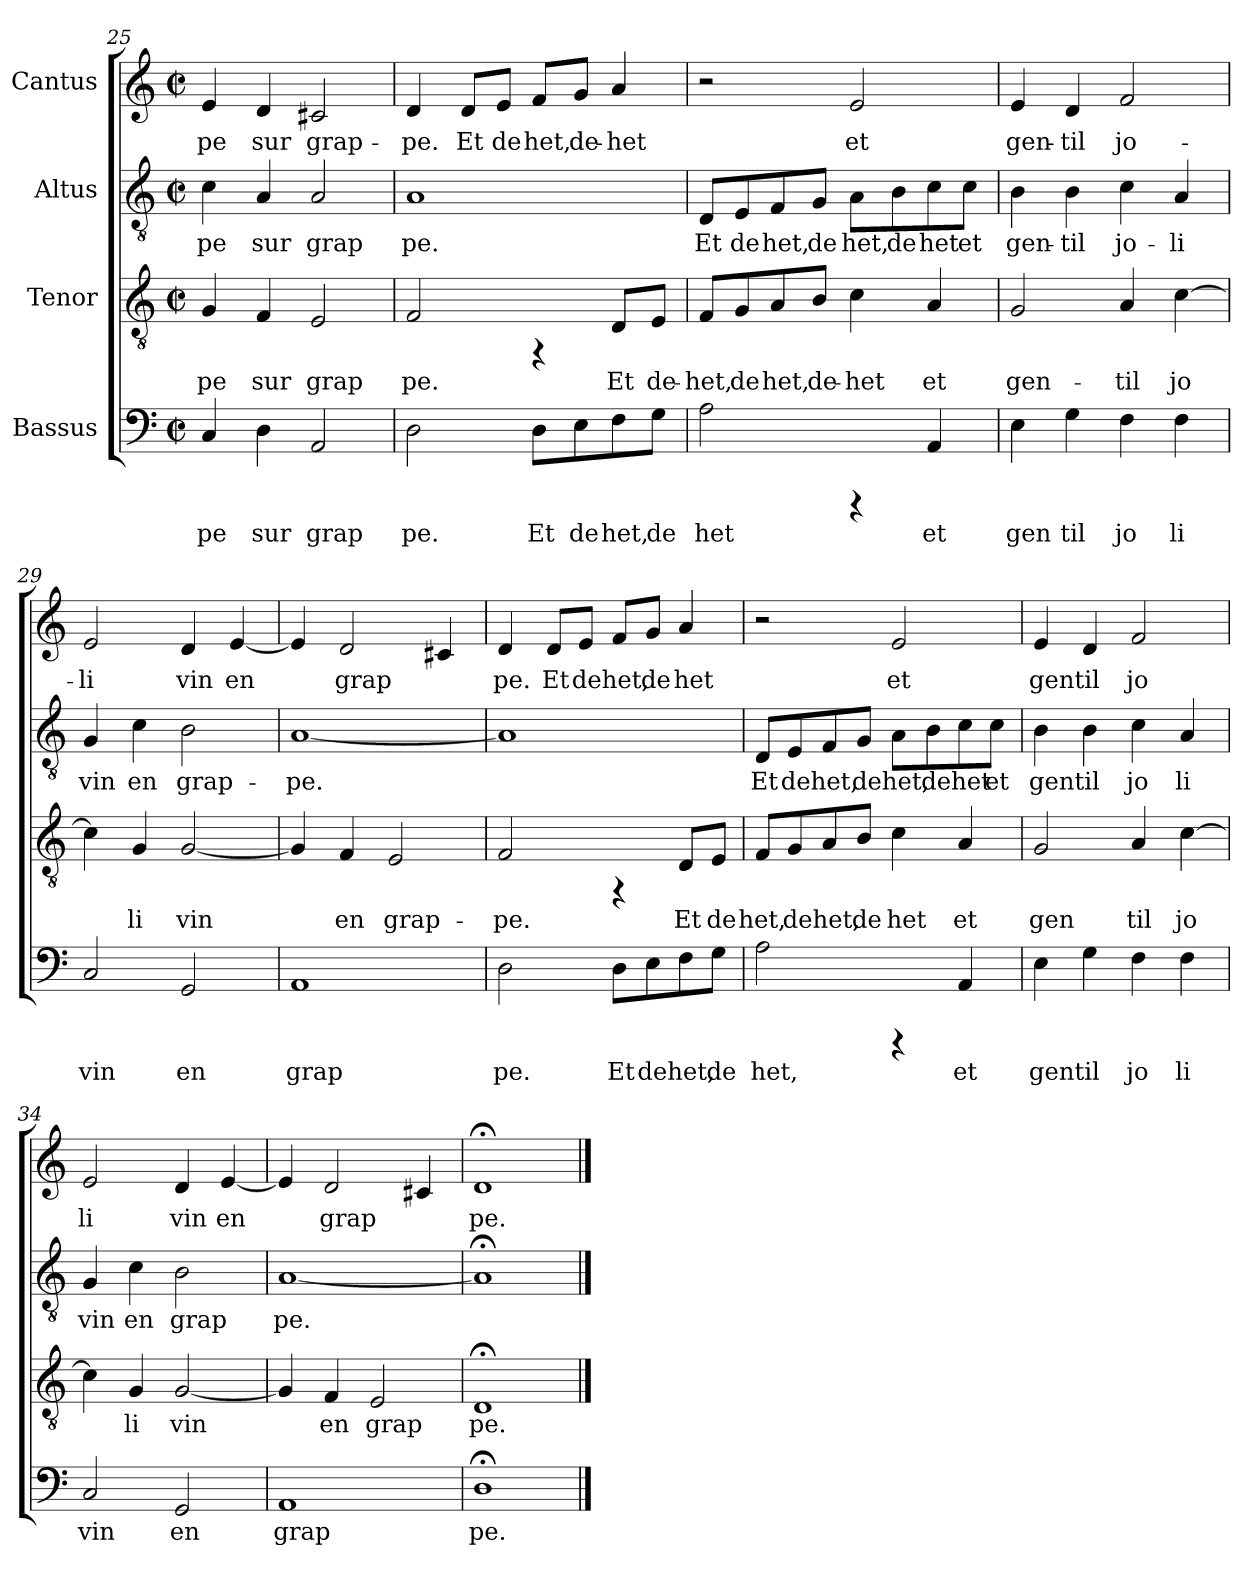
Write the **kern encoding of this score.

**kern	**text	**kern	**text	**kern	**text	**kern	**text
*part4	*part4	*part3	*part3	*part2	*part2	*part1	*part1
*staff4	*staff4	*staff3	*staff3	*staff2	*staff2	*staff1	*staff1
*I"Bassus	*	*I"Tenor	*	*I"Altus	*	*I"Cantus	*
*clefF4	*	*clefGv2	*	*clefGv2	*	*clefG2	*
*k[]	*	*k[]	*	*k[]	*	*k[]	*
*C:	*	*C:	*	*C:	*	*C:	*
*M2/2	*	*M2/2	*	*M2/2	*	*M2/2	*
*met(c|)	*	*met(c|)	*	*met(c|)	*	*met(c|)	*
=25	=25	=25	=25	=25	=25	=25	=25
!	!LO:LY:b:cj	!	!LO:LY:b:cj	!	!LO:LY:b:cj	!	!LO:LY:b:cj
4C/	pe	4G/	pe	4c\	pe	4e/	-pe
!	!LO:LY:b:cj	!	!LO:LY:b:cj	!	!LO:LY:b:cj	!	!LO:LY:b:cj
4D\	sur	4F/	sur	4A/	sur	4d/	sur
!	!LO:LY:b:cj	!	!LO:LY:b:cj	!	!LO:LY:b:cj	!	!LO:LY:b:cj
2AA/	grap	2E/	grap	2A/	grap	2c#X/	grap-
!!LO:LB:g=z
=26	=26	=26	=26	=26	=26	=26	=26
!	!LO:LY:b:cj	!	!LO:LY:b:cj	!	!LO:LY:b:cj	!	!LO:LY:b:cj
2D\	pe.	2F/	pe.	1A	pe.	4d/	-pe.
!	!	!	!	!	!	!	!LO:LY:b:cj
.	.	.	.	.	.	8d/L	Et
!	!	!	!	!	!	!	!LO:LY:b:cj
.	.	.	.	.	.	8e/J	de
!	!LO:LY:b:cj	!	!	!	!	!	!LO:LY:b:cj
8D\L	Et	4rFF	.	.	.	8f/L	het,
!	!LO:LY:b:cj	!	!	!	!	!	!LO:LY:b:cj
8E\	de	.	.	.	.	8g/J	de-
!	!LO:LY:b:cj	!	!LO:LY:b:cj	!	!	!	!LO:LY:b:cj
8F\	het,	8D/L	Et	.	.	4a/	-het
!	!LO:LY:b:cj	!	!LO:LY:b:cj	!	!	!	!
8G\J	de	8E/J	de-	.	.	.	.
=27	=27	=27	=27	=27	=27	=27	=27
!	!LO:LY:b:cj	!	!LO:LY:b:cj	!	!LO:LY:b:cj	!	!
2A\	het	8F/L	-het,	8D/L	Et	2r	.
!	!	!	!LO:LY:b:cj	!	!LO:LY:b:cj	!	!
.	.	8G/	de	8E/	de	.	.
!	!	!	!LO:LY:b:cj	!	!LO:LY:b:cj	!	!
.	.	8A/	het,	8F/	het,	.	.
!	!	!	!LO:LY:b:cj	!	!LO:LY:b:cj	!	!
.	.	8B/J	de-	8G/J	de	.	.
!	!	!	!LO:LY:b:cj	!	!LO:LY:b:cj	!	!LO:LY:b:cj
4rCCC	.	4c\	-het	8A\L	het,	2e/	et
!	!	!	!	!	!LO:LY:b:cj	!	!
.	.	.	.	8B\	de	.	.
!	!LO:LY:b:cj	!	!LO:LY:b:cj	!	!LO:LY:b:cj	!	!
4AA/	et	4A/	et	8c\	het	.	.
!	!	!	!	!	!LO:LY:b:cj	!	!
.	.	.	.	8c\J	et	.	.
=28	=28	=28	=28	=28	=28	=28	=28
!	!LO:LY:b:cj	!	!LO:LY:b:cj	!	!LO:LY:b:cj	!	!LO:LY:b:cj
4E\	gen	2G/	gen-	4B\	gen-	4e/	gen-
!	!LO:LY:b:cj	!	!	!	!LO:LY:b:cj	!	!LO:LY:b:cj
4G\	til	.	.	4B\	-til	4d/	-til
!	!LO:LY:b:cj	!	!LO:LY:b:cj	!	!LO:LY:b:cj	!	!LO:LY:b:cj
4F\	jo	4A/	-til	4c\	jo-	2f/	jo-
!	!LO:LY:b:cj	!	!LO:LY:b:cj	!	!LO:LY:b:cj	!	!
4F\	li	[>4c\	jo-	4A/	-li	.	.
=29	=29	=29	=29	=29	=29	=29	=29
!	!LO:LY:b:cj	!	!LO:LY:b:cj	!	!LO:LY:b:cj	!	!LO:LY:b:cj
2C/	vin	4c\]	--	4G/	vin	2e/	-li
!	!	!	!LO:LY:b:cj	!	!LO:LY:b:cj	!	!
.	.	4G/	-li	4c\	en	.	.
!	!LO:LY:b:cj	!	!LO:LY:b:cj	!	!LO:LY:b:cj	!	!LO:LY:b:cj
2GG/	en	[<2G/	vin	2B\	grap-	4d/	vin
!	!	!	!	!	!	!	!LO:LY:b:cj
.	.	.	.	.	.	[<4e/	en
=30	=30	=30	=30	=30	=30	=30	=30
!	!LO:LY:b:cj	!	!LO:LY:b:cj	!	!LO:LY:b:cj	!	!LO:LY:b:cj
1AA	grap	4G/]	.	[<1A	-pe.	4e/]	.
!	!	!	!LO:LY:b:cj	!	!	!	!LO:LY:b:cj
.	.	4F/	en	.	.	2d/	grap-
!	!	!	!LO:LY:b:cj	!	!	!	!
.	.	2E/	grap-	.	.	.	.
!	!	!	!	!	!	!	!LO:LY:b:cj
.	.	.	.	.	.	4c#/	--
!!LO:PB:g=z
=31	=31	=31	=31	=31	=31	=31	=31
!	!LO:LY:b:cj	!	!LO:LY:b:cj	!	!LO:LY:b:cj	!	!LO:LY:b:cj
2D\	pe.	2F/	-pe.	1A]	.	4d/	-pe.
!	!	!	!	!	!	!	!LO:LY:b:cj
.	.	.	.	.	.	8d/L	Et
!	!	!	!	!	!	!	!LO:LY:b:cj
.	.	.	.	.	.	8e/J	dehet,
!	!LO:LY:b:cj	!	!	!	!	!	!LO:LY:b:cj
8D\L	Et	4rFF	.	.	.	8f/L	.
!	!LO:LY:b:cj	!	!	!	!	!	!LO:LY:b:cj
8E\	dehet,	.	.	.	.	8g/J	de
!	!LO:LY:b:cj	!	!LO:LY:b:cj	!	!	!	!LO:LY:b:cj
8F\	.	8D/L	Et	.	.	4a/	het
!	!LO:LY:b:cj	!	!LO:LY:b:cj	!	!	!	!
8G\J	de	8E/J	de	.	.	.	.
=32	=32	=32	=32	=32	=32	=32	=32
!	!LO:LY:b:cj	!	!LO:LY:b:cj	!	!LO:LY:b:cj	!	!
2A\	het,	8F/L	het,	8D/L	Et	2r	.
!	!	!	!LO:LY:b:cj	!	!LO:LY:b:cj	!	!
.	.	8G/	dehet,	8E/	dehet,	.	.
!	!	!	!LO:LY:b:cj	!	!LO:LY:b:cj	!	!
.	.	8A/	.	8F/	.	.	.
!	!	!	!LO:LY:b:cj	!	!LO:LY:b:cj	!	!
.	.	8B/J	de	8G/J	dehet,	.	.
!	!	!	!LO:LY:b:cj	!	!LO:LY:b:cj	!	!LO:LY:b:cj
4rCCC	.	4c\	het	8A\L	.	2e/	et
!	!	!	!	!	!LO:LY:b:cj	!	!
.	.	.	.	8B\	dehet	.	.
!	!LO:LY:b:cj	!	!LO:LY:b:cj	!	!LO:LY:b:cj	!	!
4AA/	et	4A/	et	8c\	.	.	.
!	!	!	!	!	!LO:LY:b:cj	!	!
.	.	.	.	8c\J	et	.	.
=33	=33	=33	=33	=33	=33	=33	=33
!	!LO:LY:b:cj	!	!LO:LY:b:cj	!	!LO:LY:b:cj	!	!LO:LY:b:cj
4E\	gentil	2G/	gen	4B\	gentil	4e/	gentil
!	!LO:LY:b:cj	!	!	!	!LO:LY:b:cj	!	!LO:LY:b:cj
4G\	.	.	.	4B\	.	4d/	.
!	!LO:LY:b:cj	!	!LO:LY:b:cj	!	!LO:LY:b:cj	!	!LO:LY:b:cj
4F\	jo	4A/	til	4c\	jo	2f/	jo
!	!LO:LY:b:cj	!	!LO:LY:b:cj	!	!LO:LY:b:cj	!	!
4F\	li	[>4c\	jo	4A/	li	.	.
=34	=34	=34	=34	=34	=34	=34	=34
!	!LO:LY:b:cj	!	!LO:LY:b:cj	!	!LO:LY:b:cj	!	!LO:LY:b:cj
2C/	vin	4c\]	.	4G/	vin	2e/	li
!	!	!	!LO:LY:b:cj	!	!LO:LY:b:cj	!	!
.	.	4G/	li	4c\	en	.	.
!	!LO:LY:b:cj	!	!LO:LY:b:cj	!	!LO:LY:b:cj	!	!LO:LY:b:cj
2GG/	en	[<2G/	vin	2B\	grap	4d/	vin
!	!	!	!	!	!	!	!LO:LY:b:cj
.	.	.	.	.	.	[<4e/	en
=35	=35	=35	=35	=35	=35	=35	=35
!	!LO:LY:b:cj	!	!LO:LY:b:cj	!	!LO:LY:b:cj	!	!LO:LY:b:cj
1AA	grap	4G/]	.	[<1A	pe.	4e/]	.
!	!	!	!LO:LY:b:cj	!	!	!	!LO:LY:b:cj
.	.	4F/	en	.	.	2d/	grap
!	!	!	!LO:LY:b:cj	!	!	!	!
.	.	2E/	grap	.	.	.	.
!	!	!	!	!	!	!	!LO:LY:b:cj
.	.	.	.	.	.	4c#/	.
=36	=36	=36	=36	=36	=36	=36	=36
!	!LO:LY:b:cj	!	!LO:LY:b:cj	!	!LO:LY:b:cj	!	!LO:LY:b:cj
1D;<	pe.	1D;<	pe.	1A;<]	.	1d;<	pe.
==	==	==	==	==	==	==	==
*-	*-	*-	*-	*-	*-	*-	*-
